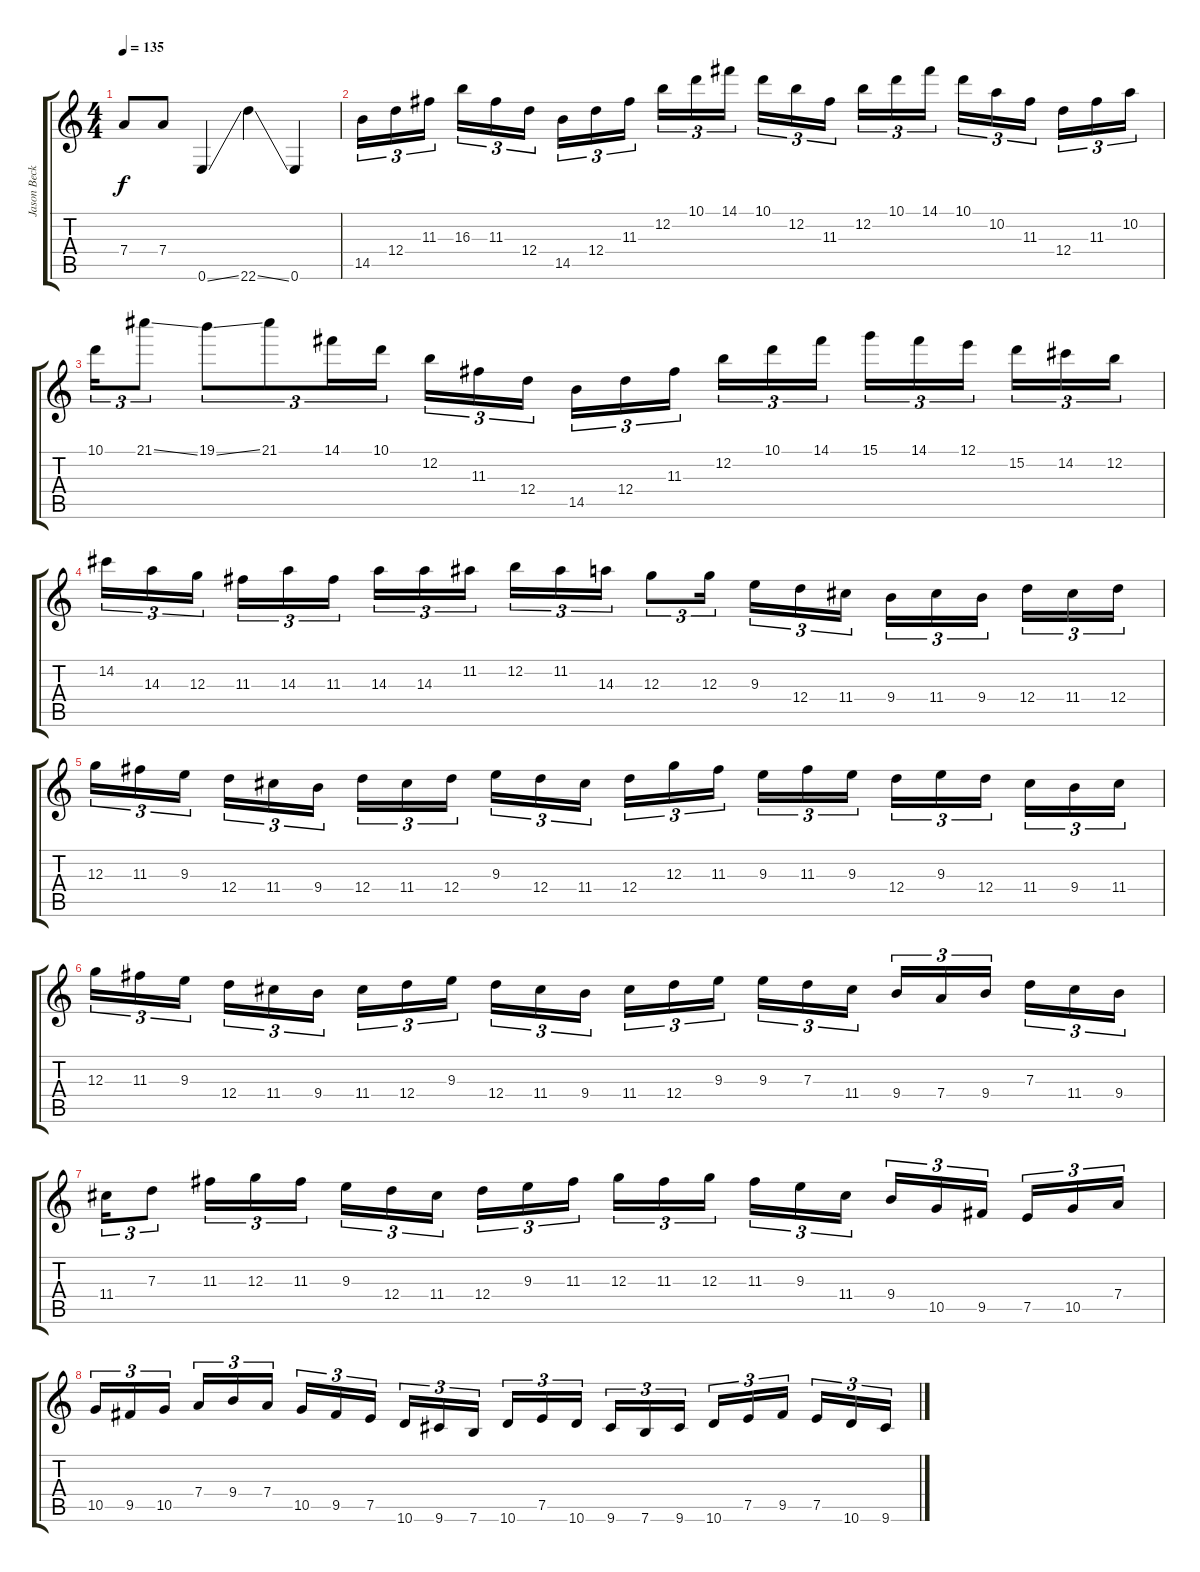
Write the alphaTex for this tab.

\track ("Jason Becker=God Of Guitar" "Jason Beck") {instrument distortionguitar}
\staff {score tabs}
\tuning (E4 B3 G3 D3 A2 E2) {hide}
\ts (4 4)
\tempo 135
\clef g2
\ks c
7.4.8{dy f instrument distortionguitar} 7.4.8 0.6{ss}.4 22.6{ss}.4 0.6.4 |
14.5.16{tu (3 2)} 12.4.16{tu (3 2)} 11.3.16{tu (3 2)} 16.3.16{tu (3 2)} 11.3.16{tu (3 2)} 12.4.16{tu (3 2)} 14.5.16{tu (3 2)} 12.4.16{tu (3 2)} 11.3.16{tu (3 2)} 12.2.16{tu (3 2)} 10.1.16{tu (3 2)} 14.1.16{tu (3 2)} 10.1.16{tu (3 2)} 12.2.16{tu (3 2)} 11.3.16{tu (3 2)} 12.2.16{tu (3 2)} 10.1.16{tu (3 2)} 14.1.16{tu (3 2)} 10.1.16{tu (3 2)} 10.2.16{tu (3 2)} 11.3.16{tu (3 2)} 12.4.16{tu (3 2)} 11.3.16{tu (3 2)} 10.2.16{tu (3 2)} |
10.1.16{tu (3 2)} 21.1{ss}.8{tu (3 2)} 19.1{ss}.8{tu (3 2)} 21.1.8{tu (3 2)} 14.1.16{tu (3 2)} 10.1.16{tu (3 2)} 12.2.16{tu (3 2)} 11.3.16{tu (3 2)} 12.4.16{tu (3 2)} 14.5.16{tu (3 2)} 12.4.16{tu (3 2)} 11.3.16{tu (3 2)} 12.2.16{tu (3 2)} 10.1.16{tu (3 2)} 14.1.16{tu (3 2)} 15.1.16{tu (3 2)} 14.1.16{tu (3 2)} 12.1.16{tu (3 2)} 15.2.16{tu (3 2)} 14.2.16{tu (3 2)} 12.2.16{tu (3 2)} |
14.2.16{tu (3 2)} 14.3.16{tu (3 2)} 12.3.16{tu (3 2)} 11.3.16{tu (3 2)} 14.3.16{tu (3 2)} 11.3.16{tu (3 2)} 14.3.16{tu (3 2)} 14.3.16{tu (3 2)} 11.2.16{tu (3 2)} 12.2.16{tu (3 2)} 11.2.16{tu (3 2)} 14.3.16{tu (3 2)} 12.3.8{tu (3 2)} 12.3.16{tu (3 2)} 9.3.16{tu (3 2)} 12.4.16{tu (3 2)} 11.4.16{tu (3 2)} 9.4.16{tu (3 2)} 11.4.16{tu (3 2)} 9.4.16{tu (3 2)} 12.4.16{tu (3 2)} 11.4.16{tu (3 2)} 12.4.16{tu (3 2)} |
12.3.16{tu (3 2)} 11.3.16{tu (3 2)} 9.3.16{tu (3 2)} 12.4.16{tu (3 2)} 11.4.16{tu (3 2)} 9.4.16{tu (3 2)} 12.4.16{tu (3 2)} 11.4.16{tu (3 2)} 12.4.16{tu (3 2)} 9.3.16{tu (3 2)} 12.4.16{tu (3 2)} 11.4.16{tu (3 2)} 12.4.16{tu (3 2)} 12.3.16{tu (3 2)} 11.3.16{tu (3 2)} 9.3.16{tu (3 2)} 11.3.16{tu (3 2)} 9.3.16{tu (3 2)} 12.4.16{tu (3 2)} 9.3.16{tu (3 2)} 12.4.16{tu (3 2)} 11.4.16{tu (3 2)} 9.4.16{tu (3 2)} 11.4.16{tu (3 2)} |
12.3.16{tu (3 2)} 11.3.16{tu (3 2)} 9.3.16{tu (3 2)} 12.4.16{tu (3 2)} 11.4.16{tu (3 2)} 9.4.16{tu (3 2)} 11.4.16{tu (3 2)} 12.4.16{tu (3 2)} 9.3.16{tu (3 2)} 12.4.16{tu (3 2)} 11.4.16{tu (3 2)} 9.4.16{tu (3 2)} 11.4.16{tu (3 2)} 12.4.16{tu (3 2)} 9.3.16{tu (3 2)} 9.3.16{tu (3 2)} 7.3.16{tu (3 2)} 11.4.16{tu (3 2)} 9.4.16{tu (3 2)} 7.4.16{tu (3 2)} 9.4.16{tu (3 2)} 7.3.16{tu (3 2)} 11.4.16{tu (3 2)} 9.4.16{tu (3 2)} |
11.4.16{tu (3 2)} 7.3.8{tu (3 2)} 11.3.16{tu (3 2)} 12.3.16{tu (3 2)} 11.3.16{tu (3 2)} 9.3.16{tu (3 2)} 12.4.16{tu (3 2)} 11.4.16{tu (3 2)} 12.4.16{tu (3 2)} 9.3.16{tu (3 2)} 11.3.16{tu (3 2)} 12.3.16{tu (3 2)} 11.3.16{tu (3 2)} 12.3.16{tu (3 2)} 11.3.16{tu (3 2)} 9.3.16{tu (3 2)} 11.4.16{tu (3 2)} 9.4.16{tu (3 2)} 10.5.16{tu (3 2)} 9.5.16{tu (3 2)} 7.5.16{tu (3 2)} 10.5.16{tu (3 2)} 7.4.16{tu (3 2)} |
10.5.16{tu (3 2)} 9.5.16{tu (3 2)} 10.5.16{tu (3 2)} 7.4.16{tu (3 2)} 9.4.16{tu (3 2)} 7.4.16{tu (3 2)} 10.5.16{tu (3 2)} 9.5.16{tu (3 2)} 7.5.16{tu (3 2)} 10.6.16{tu (3 2)} 9.6.16{tu (3 2)} 7.6.16{tu (3 2)} 10.6.16{tu (3 2)} 7.5.16{tu (3 2)} 10.6.16{tu (3 2)} 9.6.16{tu (3 2)} 7.6.16{tu (3 2)} 9.6.16{tu (3 2)} 10.6.16{tu (3 2)} 7.5.16{tu (3 2)} 9.5.16{tu (3 2)} 7.5.16{tu (3 2)} 10.6.16{tu (3 2)} 9.6.16{tu (3 2)}
